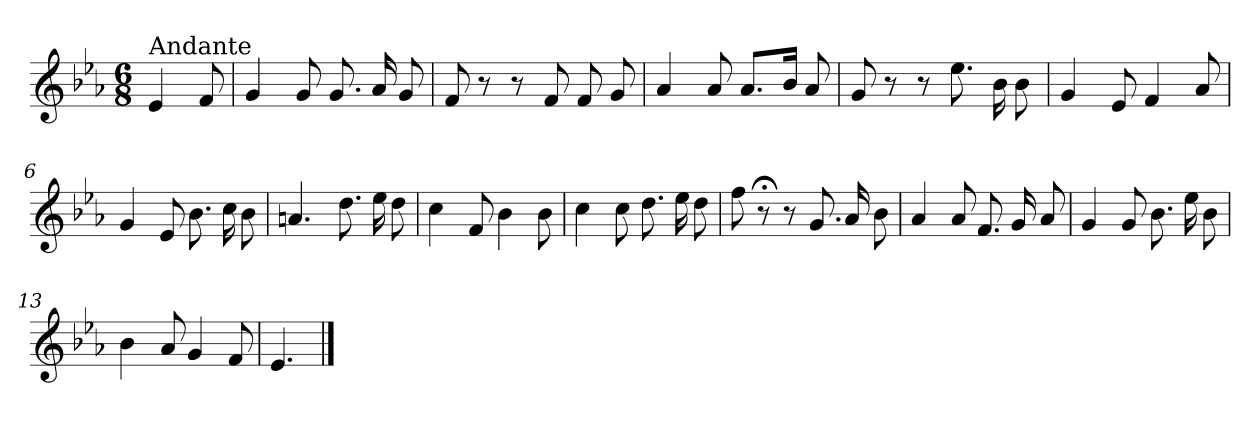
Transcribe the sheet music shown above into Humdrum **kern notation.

**kern
*part1
*staff1
*clefG2
*k[b-e-a-]
*E-:
*M6/8
=
!LO:TX:a:t=Andante
4e-/
8f/
=1
4g/
8g/
8.g/
16a-/
8g/
=2
8f/
8r
8r
8f/
8f/
8g/
=3
4a-/
8a-/
8.a-/L
16b-/Jk
8a-/
=4
8g/
8r
8r
8.ee-\
16b-\
8b-\
!!LO:LB:g=z
=5
4g/
8e-/
4f/
8a-/
=6
4g/
8e-/
8.b-\
16cc\
8b-\
=7
4.an/
8.dd\
16ee-\
8dd\
=8
4cc\
8f/
4b-\
8b-\
=9
4cc\
8cc\
8.dd\
16ee-\
8dd\
=10
8ff\
8r;<
8r
8.g/
16a-/
8b-\
!!LO:LB:g=z
=11
4a-/
8a-/
8.f/
16g/
8a-/
=12
4g/
8g/
8.b-\
16ee-\
8b-\
=13
4b-\
8a-/
4g/
8f/
=14
4.e-/
==
*-
